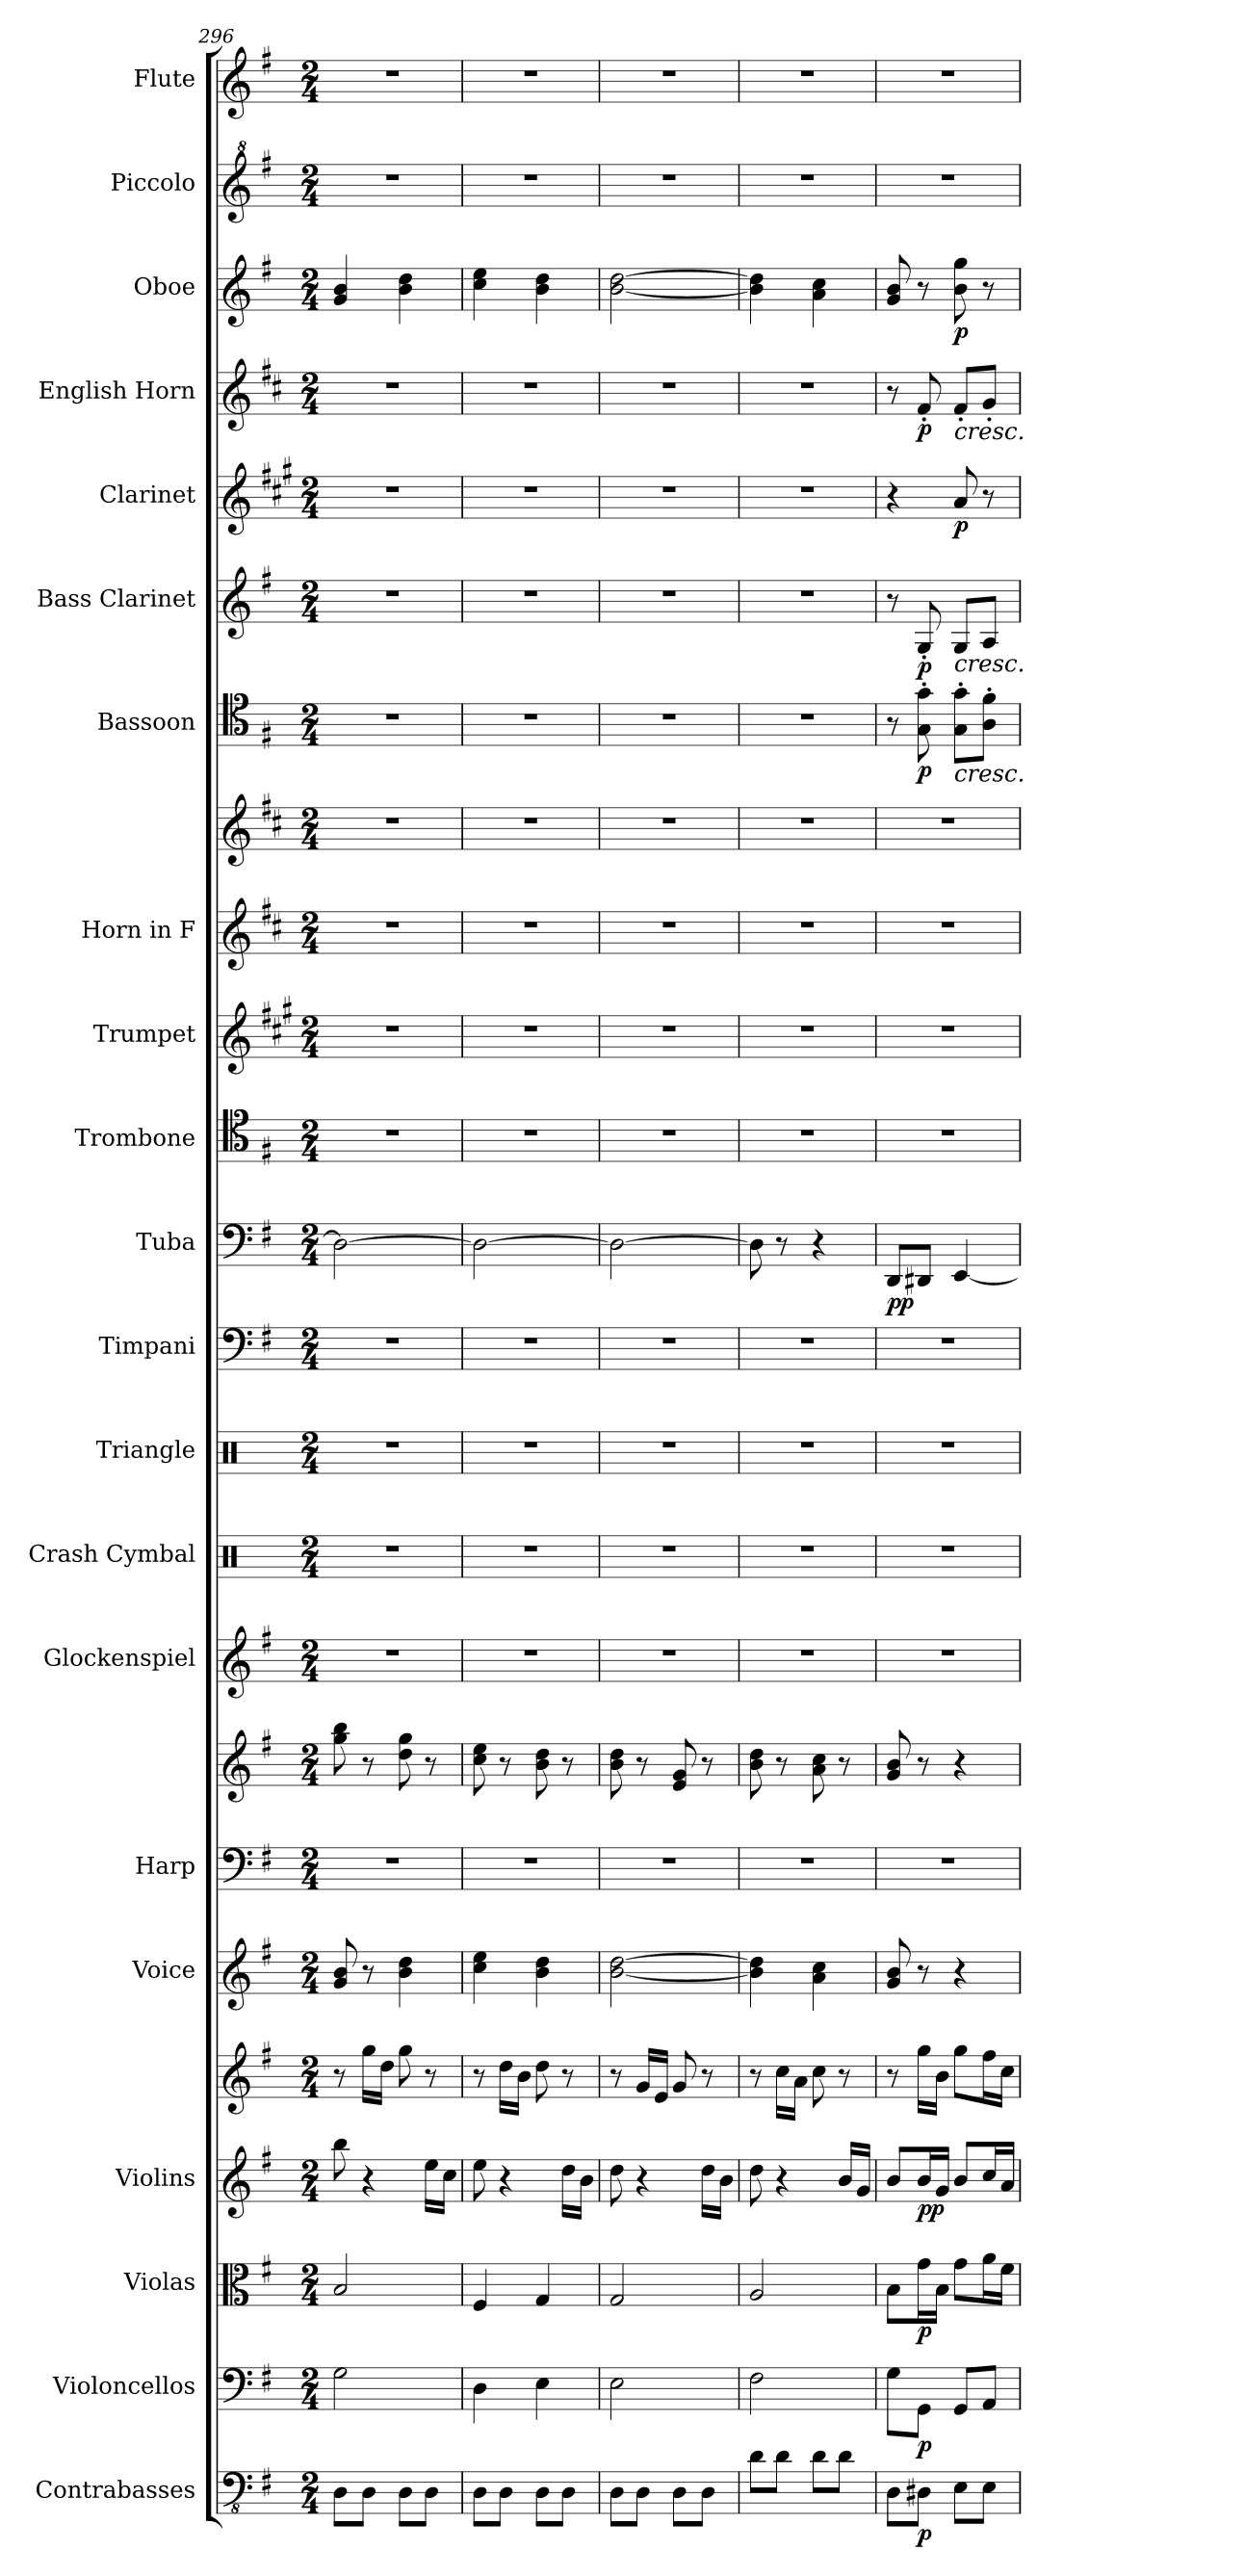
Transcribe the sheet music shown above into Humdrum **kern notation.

**kern	**dynam	**kern	**dynam	**kern	**dynam	**kern	**kern	**dynam	**kern	**kern	**kern	**kern	**kern	**kern	**kern	**kern	**dynam	**kern	**kern	**kern	**kern	**kern	**dynam	**kern	**dynam	**kern	**dynam	**kern	**dynam	**kern	**dynam	**kern	**kern
*part21	*part21	*part20	*part20	*part19	*part19	*part18	*part18	*part18	*part17	*part16	*part16	*part15	*part14	*part13	*part12	*part11	*part11	*part10	*part9	*part8	*part8	*part7	*part7	*part6	*part6	*part5	*part5	*part4	*part4	*part3	*part3	*part2	*part1
*staff24	*staff24	*staff23	*staff23	*staff22	*staff22	*staff21	*staff20	*staff20/21	*staff19	*staff18	*staff17	*staff16	*staff15	*staff14	*staff13	*staff12	*staff12	*staff11	*staff10	*staff9	*staff8	*staff7	*staff7	*staff6	*staff6	*staff5	*staff5	*staff4	*staff4	*staff3	*staff3	*staff2	*staff1
*I"Contrabasses	*	*I"Violoncellos	*	*I"Violas	*	*I"Violins	*	*	*I"Voice	*I"Harp	*	*I"Glockenspiel	*I"Crash Cymbal	*I"Triangle	*I"Timpani	*I"Tuba	*	*I"Trombone	*I"Trumpet	*I"Horn in F	*	*I"Bassoon	*	*I"Bass Clarinet	*	*I"Clarinet	*	*I"English Horn	*	*I"Oboe	*	*I"Piccolo	*I"Flute
*I'Cbs.	*	*I'Vcs.	*	*I'Vlas.	*	*I'Vlns.	*	*	*I'Vo.	*I'Hrp.	*	*I'Glk.	*I'Cr. Cym.	*I'Trgl.	*I'Timp.	*I'Tba.	*	*I'Tbn.	*I'Tpt.	*	*	*I'Bsn.	*	*I'B. Cl.	*	*I'Cl.	*	*I'E. Hn.	*	*I'Ob.	*	*I'Picc.	*I'Fl.
!!LO:PB:g=z
*clefFv4	*	*clefF4	*	*clefC3	*	*clefG2	*clefG2	*	*clefG2	*clefF4	*clefG2	*clefG2	*clefX	*clefX	*clefF4	*clefF4	*	*clefC4	*clefG2	*clefG2	*clefG2	*clefC4	*	*clefG2	*	*clefG2	*	*clefG2	*	*clefG2	*	*clefG^2	*clefG2
*	*	*	*	*	*	*	*	*	*	*	*	*ITrd-14c-24	*	*	*	*	*	*	*ITrd1c2	*ITrd4c7	*ITrd4c7	*	*	*ITrd8c14	*	*ITrd1c2	*	*ITrd4c7	*	*	*	*ITrd-7c-12	*
*k[f#]	*	*k[f#]	*	*k[f#]	*	*k[f#]	*k[f#]	*	*k[f#]	*k[f#]	*k[f#]	*k[f#]	*k[]	*k[]	*k[f#]	*k[f#]	*	*k[f#]	*k[f#]	*k[f#]	*k[f#]	*k[f#]	*	*k[f#]	*	*k[f#]	*	*k[f#]	*	*k[f#]	*	*k[f#]	*k[f#]
*M2/4	*	*M2/4	*	*M2/4	*	*M2/4	*M2/4	*	*M2/4	*M2/4	*M2/4	*M2/4	*M2/4	*M2/4	*M2/4	*M2/4	*	*M2/4	*M2/4	*M2/4	*M2/4	*M2/4	*	*M2/4	*	*M2/4	*	*M2/4	*	*M2/4	*	*M2/4	*M2/4
=296	=296	=296	=296	=296	=296	=296	=296	=296	=296	=296	=296	=296	=296	=296	=296	=296	=296	=296	=296	=296	=296	=296	=296	=296	=296	=296	=296	=296	=296	=296	=296	=296	=296
8DD\L	.	2G\	.	2B/	.	8bb\	8r	.	8g/ 8b/	2r	8gg\ 8bb\	2r	2r	2r	2r	2D\_	.	2r	2r	2r	2r	2r	.	2r	.	2r	.	2r	.	4g/ 4b/	.	2r	2r
8DD\J	.	.	.	.	.	4r	16gg\LL	.	8r	.	8r	.	.	.	.	.	.	.	.	.	.	.	.	.	.	.	.	.	.	.	.	.	.
.	.	.	.	.	.	.	16dd\JJ	.	.	.	.	.	.	.	.	.	.	.	.	.	.	.	.	.	.	.	.	.	.	.	.	.	.
8DD\L	.	.	.	.	.	.	8gg\	.	4b\ 4dd\	.	8dd\ 8gg\	.	.	.	.	.	.	.	.	.	.	.	.	.	.	.	.	.	.	4b\ 4dd\	.	.	.
8DD\J	.	.	.	.	.	16ee\LL	8r	.	.	.	8r	.	.	.	.	.	.	.	.	.	.	.	.	.	.	.	.	.	.	.	.	.	.
.	.	.	.	.	.	16cc\JJ	.	.	.	.	.	.	.	.	.	.	.	.	.	.	.	.	.	.	.	.	.	.	.	.	.	.	.
=297	=297	=297	=297	=297	=297	=297	=297	=297	=297	=297	=297	=297	=297	=297	=297	=297	=297	=297	=297	=297	=297	=297	=297	=297	=297	=297	=297	=297	=297	=297	=297	=297	=297
8DD\L	.	4D\	.	4F#/	.	8ee\	8r	.	4cc\ 4ee\	2r	8cc\ 8ee\	2r	2r	2r	2r	2D\_	.	2r	2r	2r	2r	2r	.	2r	.	2r	.	2r	.	4cc\ 4ee\	.	2r	2r
8DD\J	.	.	.	.	.	4r	16dd\LL	.	.	.	8r	.	.	.	.	.	.	.	.	.	.	.	.	.	.	.	.	.	.	.	.	.	.
.	.	.	.	.	.	.	16b\JJ	.	.	.	.	.	.	.	.	.	.	.	.	.	.	.	.	.	.	.	.	.	.	.	.	.	.
8DD\L	.	4E\	.	4G/	.	.	8dd\	.	4b\ 4dd\	.	8b\ 8dd\	.	.	.	.	.	.	.	.	.	.	.	.	.	.	.	.	.	.	4b\ 4dd\	.	.	.
8DD\J	.	.	.	.	.	16dd\LL	8r	.	.	.	8r	.	.	.	.	.	.	.	.	.	.	.	.	.	.	.	.	.	.	.	.	.	.
.	.	.	.	.	.	16b\JJ	.	.	.	.	.	.	.	.	.	.	.	.	.	.	.	.	.	.	.	.	.	.	.	.	.	.	.
=298	=298	=298	=298	=298	=298	=298	=298	=298	=298	=298	=298	=298	=298	=298	=298	=298	=298	=298	=298	=298	=298	=298	=298	=298	=298	=298	=298	=298	=298	=298	=298	=298	=298
8DD\L	.	2E\	.	2G/	.	8dd\	8r	.	[2b\ [2dd\	2r	8b\ 8dd\	2r	2r	2r	2r	2D\_	.	2r	2r	2r	2r	2r	.	2r	.	2r	.	2r	.	[2b\ [2dd\	.	2r	2r
8DD\J	.	.	.	.	.	4r	16g/LL	.	.	.	8r	.	.	.	.	.	.	.	.	.	.	.	.	.	.	.	.	.	.	.	.	.	.
.	.	.	.	.	.	.	16e/JJ	.	.	.	.	.	.	.	.	.	.	.	.	.	.	.	.	.	.	.	.	.	.	.	.	.	.
8DD\L	.	.	.	.	.	.	8g/	.	.	.	8e/ 8g/	.	.	.	.	.	.	.	.	.	.	.	.	.	.	.	.	.	.	.	.	.	.
8DD\J	.	.	.	.	.	16dd\LL	8r	.	.	.	8r	.	.	.	.	.	.	.	.	.	.	.	.	.	.	.	.	.	.	.	.	.	.
.	.	.	.	.	.	16b\JJ	.	.	.	.	.	.	.	.	.	.	.	.	.	.	.	.	.	.	.	.	.	.	.	.	.	.	.
=299	=299	=299	=299	=299	=299	=299	=299	=299	=299	=299	=299	=299	=299	=299	=299	=299	=299	=299	=299	=299	=299	=299	=299	=299	=299	=299	=299	=299	=299	=299	=299	=299	=299
8D\L	.	2F#\	.	2A/	.	8dd\	8r	.	4b\] 4dd\]	2r	8b\ 8dd\	2r	2r	2r	2r	8D\]	.	2r	2r	2r	2r	2r	.	2r	.	2r	.	2r	.	4b\] 4dd\]	.	2r	2r
8D\J	.	.	.	.	.	4r	16cc\LL	.	.	.	8r	.	.	.	.	8r	.	.	.	.	.	.	.	.	.	.	.	.	.	.	.	.	.
.	.	.	.	.	.	.	16a\JJ	.	.	.	.	.	.	.	.	.	.	.	.	.	.	.	.	.	.	.	.	.	.	.	.	.	.
8D\L	.	.	.	.	.	.	8cc\	.	4a\ 4cc\	.	8a\ 8cc\	.	.	.	.	4r	.	.	.	.	.	.	.	.	.	.	.	.	.	4a\ 4cc\	.	.	.
8D\J	.	.	.	.	.	16b/LL	8r	.	.	.	8r	.	.	.	.	.	.	.	.	.	.	.	.	.	.	.	.	.	.	.	.	.	.
.	.	.	.	.	.	16g/JJ	.	.	.	.	.	.	.	.	.	.	.	.	.	.	.	.	.	.	.	.	.	.	.	.	.	.	.
=300	=300	=300	=300	=300	=300	=300	=300	=300	=300	=300	=300	=300	=300	=300	=300	=300	=300	=300	=300	=300	=300	=300	=300	=300	=300	=300	=300	=300	=300	=300	=300	=300	=300
!	!	!	!	!	!	!	!	!	!	!	!	!	!	!	!	!	!LO:DY:b	!	!	!	!	!	!	!	!	!	!	!	!	!	!	!	!
8DD\L	.	8G\L	.	8B\L	.	8b/L	8r	.	8g/ 8b/	2r	8g/ 8b/	2r	2r	2r	2r	8DD/L	pp	2r	2r	2r	2r	8r	.	8r	.	4r	.	8r	.	8g/ 8b/	.	2r	2r
!	!LO:DY:b	!	!LO:DY:b	!	!LO:DY:b	!	!	!LO:DY:b=2	!	!	!	!	!	!	!	!	!	!	!	!	!	!	!	!	!	!	!	!	!	!	!	!	!
!	!	!	!	!	!	!	!	!LO:DY:n=1:b	!	!	!	!	!	!	!	!	!	!	!	!	!	!	!LO:DY:b	!	!LO:DY:b	!	!	!	!LO:DY:b	!	!	!	!
8DD#X\J	p	8GG\J	p	16g\L	p	16b/L	16gg\LL	p p	8r	.	8r	.	.	.	.	8DD#X/J	.	.	.	.	.	8G\' 8g\'	p	8GG'/	p	.	.	8B'/	p	8r	.	.	.
.	.	.	.	16B\JJ	.	16g/JJ	16b\JJ	.	.	.	.	.	.	.	.	.	.	.	.	.	.	.	.	.	.	.	.	.	.	.	.	.	.
!	!	!	!	!	!	!	!	!	!	!	!	!	!	!	!	!	!	!	!	!	!	!	!	!	!	!	!	!LO:TX:b:i:t=cresc.	!	!	!	!	!
!	!	!	!	!	!	!	!	!	!	!	!	!	!	!	!	!	!	!	!	!	!	!	!	!LO:TX:b:i:t=cresc.	!	!	!	!	!	!	!	!	!
!	!	!	!	!	!	!	!	!	!	!	!	!	!	!	!	!	!	!	!	!	!	!LO:TX:b:i:t=cresc.	!	!	!	!	!	!	!	!	!	!	!
!	!	!	!	!	!	!	!	!	!	!	!	!	!	!	!	!	!	!	!	!	!	!	!	!	!	!	!LO:DY:b	!	!	!	!LO:DY:b	!	!
8EE\L	.	8GG/L	.	8g\L	.	8b/L	8gg\L	.	4r	.	4r	.	.	.	.	[4EE/	.	.	.	.	.	8G\' 8g\'L	.	8GG/L	.	8g/	p	8B'/L	.	8b\ 8gg\	p	.	.
8EE\J	.	8AA/J	.	16a\L	.	16cc/L	16ff#\L	.	.	.	.	.	.	.	.	.	.	.	.	.	.	8A\' 8f#\'J	.	8AA/J	.	8r	.	8c'/J	.	8r	.	.	.
.	.	.	.	16f#\JJ	.	16a/JJ	16cc\JJ	.	.	.	.	.	.	.	.	.	.	.	.	.	.	.	.	.	.	.	.	.	.	.	.	.	.
=	=	=	=	=	=	=	=	=	=	=	=	=	=	=	=	=	=	=	=	=	=	=	=	=	=	=	=	=	=	=	=	=	=
*-	*-	*-	*-	*-	*-	*-	*-	*-	*-	*-	*-	*-	*-	*-	*-	*-	*-	*-	*-	*-	*-	*-	*-	*-	*-	*-	*-	*-	*-	*-	*-	*-	*-
